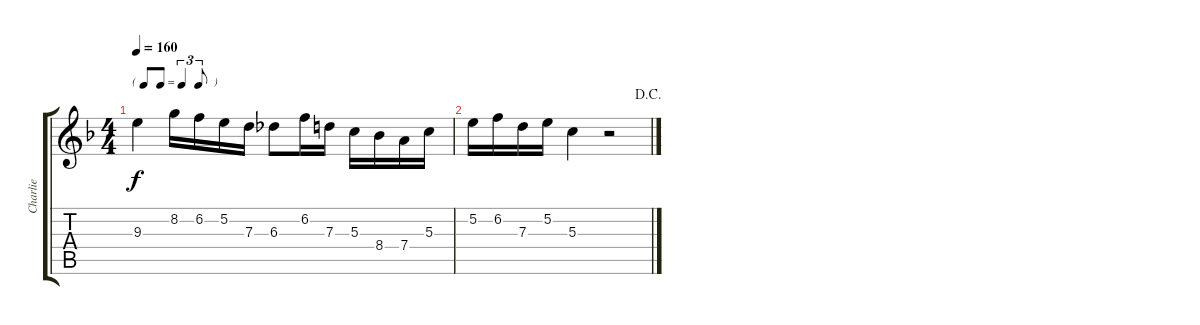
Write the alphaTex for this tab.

\track ("Charlie" "Charlie") {instrument electricguitarjazz}
\staff {score tabs}
\tuning (E4 B3 G3 D3 A2 E2) {hide}
\ts (4 4)
\tf triplet8th
\tempo 160
\clef g2
\ks f
9.3{t}.4{dy f} 8.2.16 6.2.16 5.2.16 7.3.16 6.3.8 6.2.16 7.3.16 5.3.16 8.4.16 7.4.16 5.3.16 |
\jump dacapo
5.2.16 6.2.16 7.3.16 5.2.16 5.3.4 r.2
